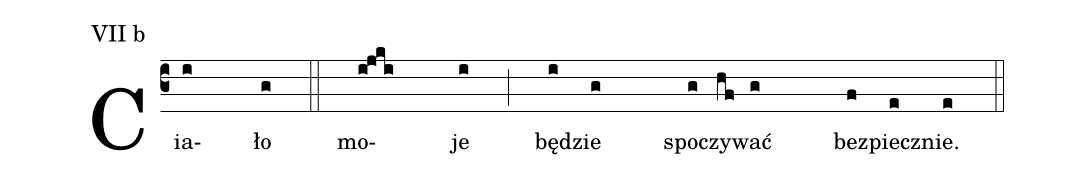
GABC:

annotation: VII b;
%%
(c3)Cia(i)ło(g) (::) mo(i!jki)je(i) (;) bę(i)dzie(g) spo(g)czy(hf)wać(g) bez(f)piecz(e)nie.(e) (::) (z)
